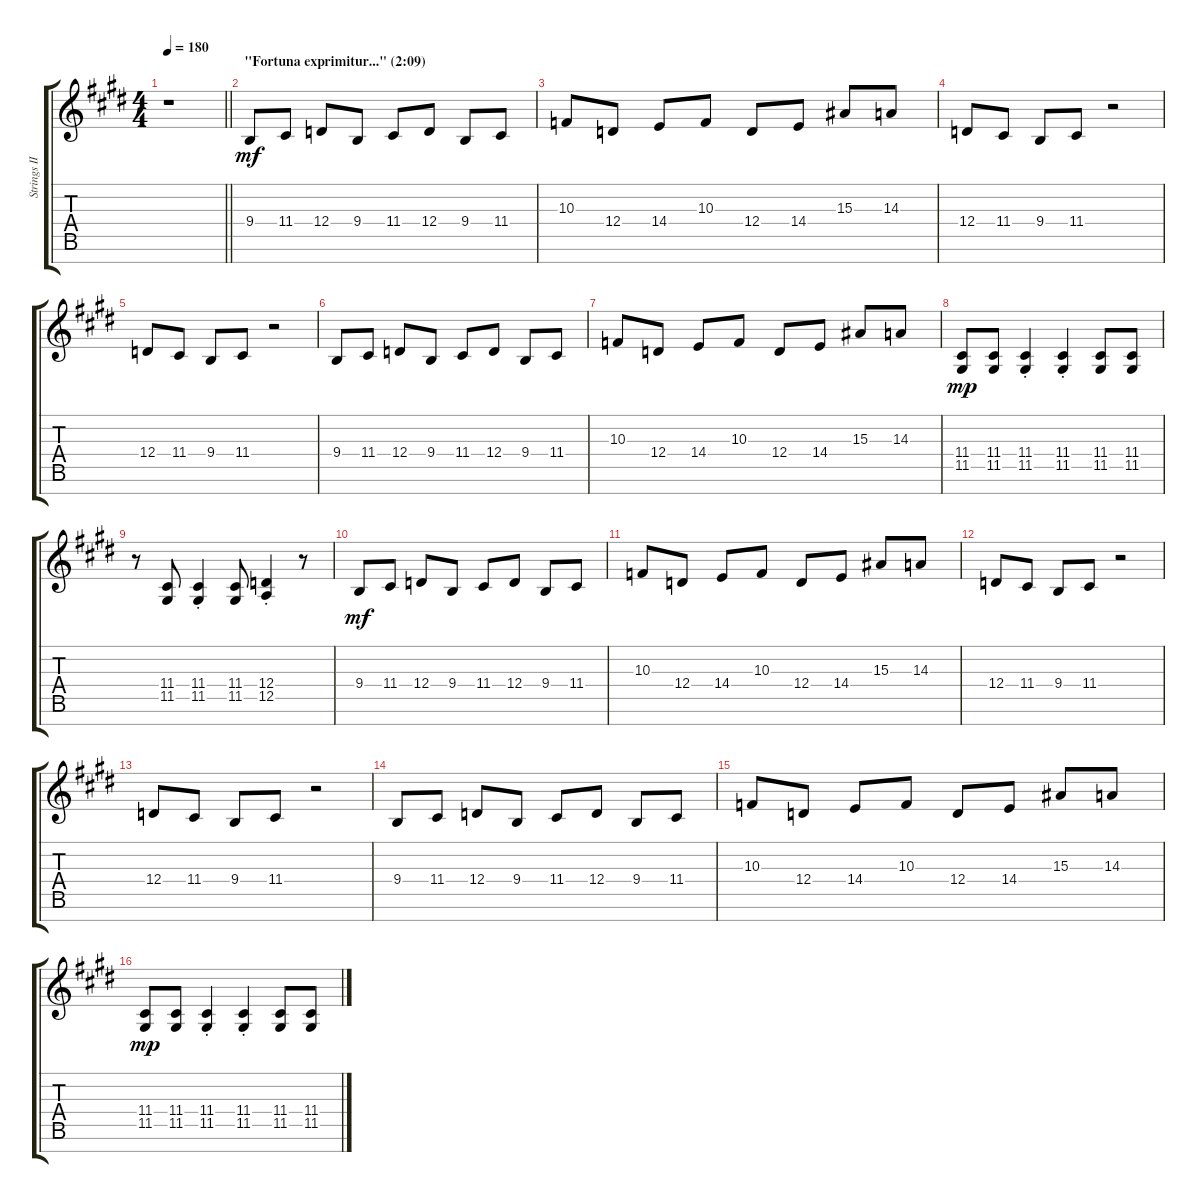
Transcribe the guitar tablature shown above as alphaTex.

\track ("Strings II" "Strings II") {instrument stringensemble1}
\staff {score tabs}
\tuning (E4 B3 G3 D3 A2 E2 B1) {hide}
\ts (4 4)
\tempo 180
\clef g2
\barLineRight lightlight
\ks c#minor
r.1{dy mp} |
\section ("" "\"Fortuna exprimitur...\" (2:09)")
9.4.8{dy mf} 11.4.8 12.4.8 9.4.8 11.4.8 12.4.8 9.4.8 11.4.8 |
10.3.8 12.4.8 14.4.8 10.3.8 12.4.8 14.4.8 15.3.8 14.3.8 |
12.4.8 11.4.8 9.4.8 11.4.8 r.2 |
12.4.8 11.4.8 9.4.8 11.4.8 r.2 |
9.4.8 11.4.8 12.4.8 9.4.8 11.4.8 12.4.8 9.4.8 11.4.8 |
10.3.8 12.4.8 14.4.8 10.3.8 12.4.8 14.4.8 15.3.8 14.3.8 |
(11.4 11.5).8{dy mp} (11.4 11.5).8 (11.4{st} 11.5{st}).4 (11.4{st} 11.5{st}).4 (11.4 11.5).8 (11.4 11.5).8 |
r.8 (11.4 11.5).8 (11.4{st} 11.5{st}).4 (11.4 11.5).8 (12.4{st} 12.5{st}).4 r.8 |
9.4.8{dy mf} 11.4.8 12.4.8 9.4.8 11.4.8 12.4.8 9.4.8 11.4.8 |
10.3.8 12.4.8 14.4.8 10.3.8 12.4.8 14.4.8 15.3.8 14.3.8 |
12.4.8 11.4.8 9.4.8 11.4.8 r.2 |
12.4.8 11.4.8 9.4.8 11.4.8 r.2 |
9.4.8 11.4.8 12.4.8 9.4.8 11.4.8 12.4.8 9.4.8 11.4.8 |
10.3.8 12.4.8 14.4.8 10.3.8 12.4.8 14.4.8 15.3.8 14.3.8 |
(11.4 11.5).8{dy mp} (11.4 11.5).8 (11.4{st} 11.5{st}).4 (11.4{st} 11.5{st}).4 (11.4 11.5).8 (11.4 11.5).8
